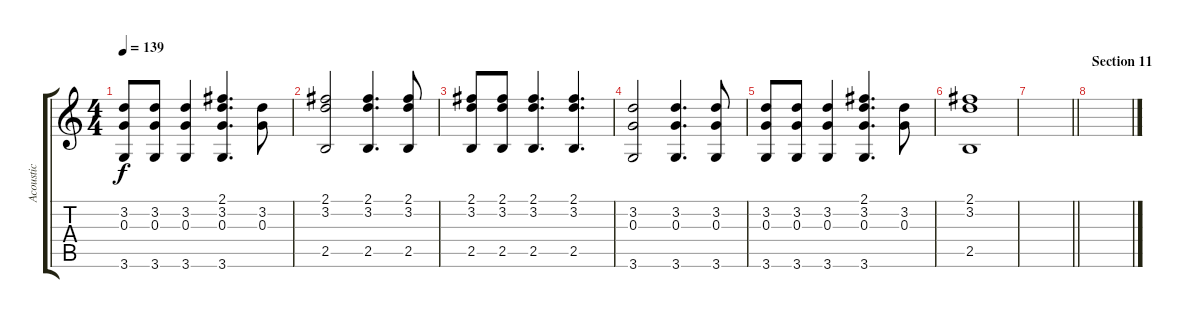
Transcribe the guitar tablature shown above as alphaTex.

\track ("Acoustic" "Acoustic") {instrument acousticguitarsteel}
\staff {score tabs}
\tuning (E4 B3 G3 D3 A2 E2) {hide}
\ts (4 4)
\tempo 139
\clef g2
\ks c
(3.2 0.3 3.6).8{dy f} (3.2 0.3 3.6).8 (3.2 0.3 3.6).4 (2.1 3.2 0.3 3.6).4{d} (3.2 0.3).8 |
(2.1 3.2 2.5).2 (2.1 3.2 2.5).4{d} (2.1 3.2 2.5).8 |
(2.1 3.2 2.5).8 (2.1 3.2 2.5).8 (2.1 3.2 2.5).4{d} (2.1 3.2 2.5).4{d} |
(3.2 0.3 3.6).2 (3.2 0.3 3.6).4{d} (3.2 0.3 3.6).8 |
(3.2 0.3 3.6).8 (3.2 0.3 3.6).8 (3.2 0.3 3.6).4 (2.1 3.2 0.3 3.6).4{d} (3.2 0.3).8 |
(2.1 3.2 2.5).1 |
\barLineRight lightlight
|
\section ("" "Section 11")
